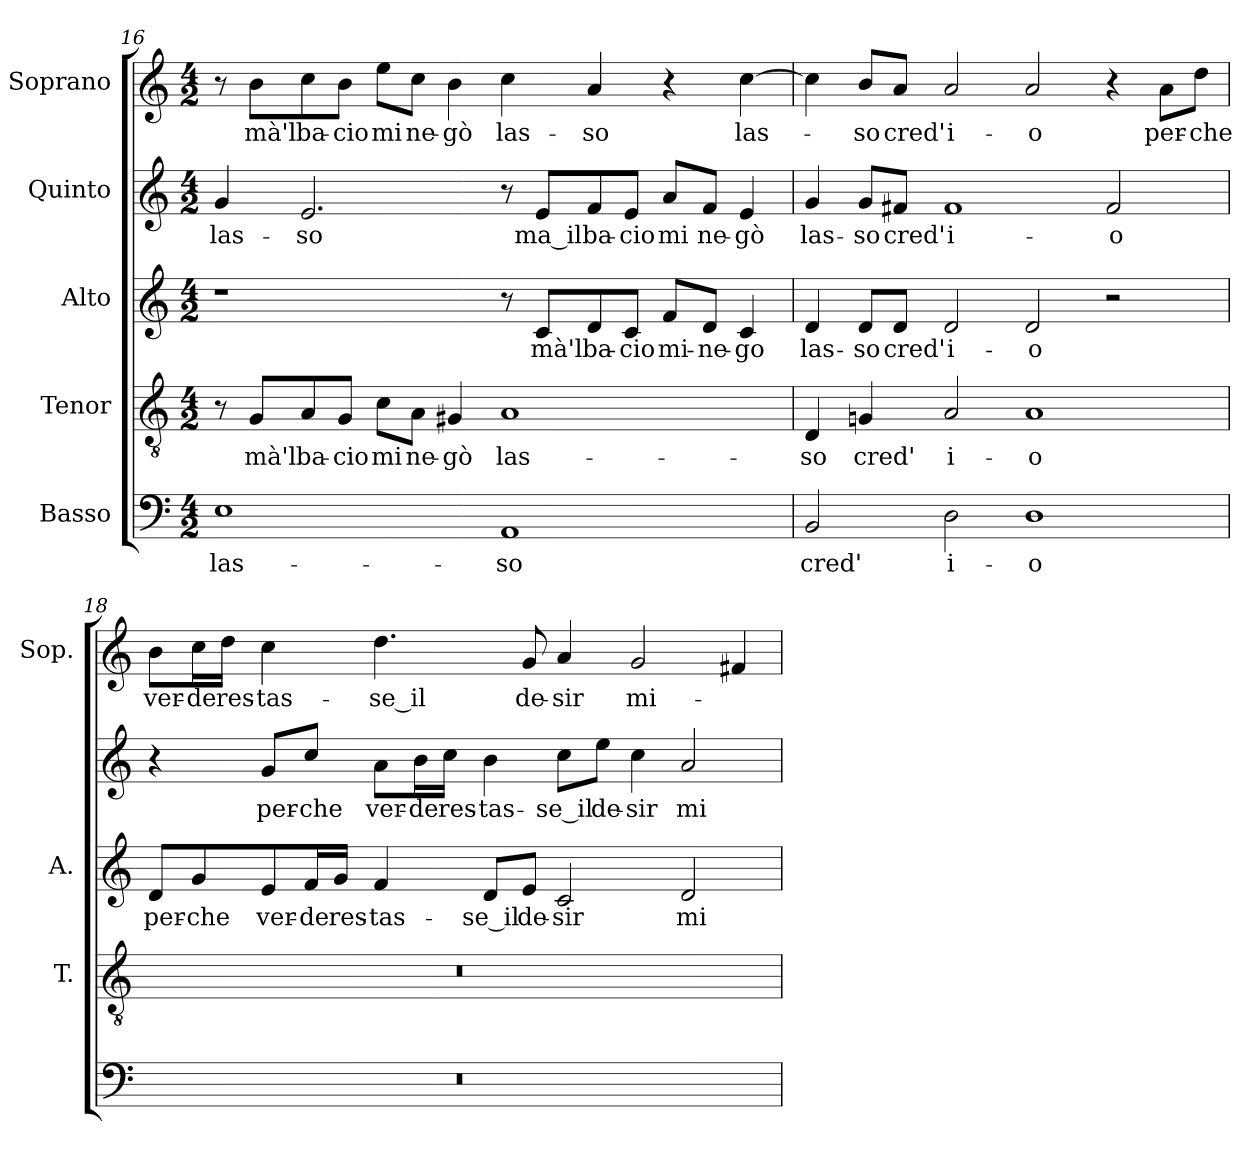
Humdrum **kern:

**kern	**text	**kern	**text	**kern	**text	**kern	**text	**kern	**text
*part5	*part5	*part4	*part4	*part3	*part3	*part2	*part2	*part1	*part1
*staff5	*staff5	*staff4	*staff4	*staff3	*staff3	*staff2	*staff2	*staff1	*staff1
*I"Basso	*	*I"Tenor	*	*I"Alto	*	*I"Quinto	*	*I"Soprano	*
*	*	*I'T.	*	*I'A.	*	*	*	*I'Sop.	*
*clefF4	*	*clefGv2	*	*clefG2	*	*clefG2	*	*clefG2	*
*	*	*ITrd7c12	*	*	*	*	*	*	*
*k[]	*	*k[]	*	*k[]	*	*k[]	*	*k[]	*
*C:	*	*C:	*	*C:	*	*C:	*	*C:	*
*M4/2	*	*M4/2	*	*M4/2	*	*M4/2	*	*M4/2	*
=16	=16	=16	=16	=16	=16	=16	=16	=16	=16
!	!LO:LY:b:color=#000000	!	!	!	!	!	!	!	!
!	!	!	!	!	!	!	!LO:LY:b:color=#000000	!	!
1Ei	las-	8r	.	1r	.	4gi/	las-	8r	.
!	!	!	!LO:LY:b:color=#000000	!	!	!	!	!	!
!	!	!	!	!	!	!	!	!	!LO:LY:b:color=#000000
.	.	8GGi/L	mà'l	.	.	.	.	8bi\L	mà'l
!	!	!	!LO:LY:b:color=#000000	!	!	!	!	!	!
!	!	!	!	!	!	!	!LO:LY:b:color=#000000	!	!
!	!	!	!	!	!	!	!	!	!LO:LY:b:color=#000000
.	.	8AAi/	ba-	.	.	2.ei/	-so	8cci\	ba-
!	!	!	!LO:LY:b:color=#000000	!	!	!	!	!	!
!	!	!	!	!	!	!	!	!	!LO:LY:b:color=#000000
.	.	8GGi/J	-cio	.	.	.	.	8bi\J	-cio
!	!	!	!LO:LY:b:color=#000000	!	!	!	!	!	!
!	!	!	!	!	!	!	!	!	!LO:LY:b:color=#000000
.	.	8Ci\L	mi	.	.	.	.	8eei\L	mi
!	!	!	!LO:LY:b:color=#000000	!	!	!	!	!	!
!	!	!	!	!	!	!	!	!	!LO:LY:b:color=#000000
.	.	8AAi\J	ne-	.	.	.	.	8cci\J	ne-
!	!	!	!LO:LY:b:color=#000000	!	!	!	!	!	!
!	!	!	!	!	!	!	!	!	!LO:LY:b:color=#000000
.	.	4GG#Xi/	-gò	.	.	.	.	4bi\	-gò
!	!LO:LY:b:color=#000000	!	!	!	!	!	!	!	!
!	!	!	!LO:LY:b:color=#000000	!	!	!	!	!	!
!	!	!	!	!	!	!	!	!	!LO:LY:b:color=#000000
1AAi	-so	1AAi	las-	8r	.	8r	.	4cci\	las-
!	!	!	!	!	!LO:LY:b:color=#000000	!	!	!	!
!	!	!	!	!	!	!	!LO:LY:b:color=#000000	!	!
.	.	.	.	8ci/L	mà'l	8ei/L	ma_il	.	.
!	!	!	!	!	!LO:LY:b:color=#000000	!	!	!	!
!	!	!	!	!	!	!	!LO:LY:b:color=#000000	!	!
!	!	!	!	!	!	!	!	!	!LO:LY:b:color=#000000
.	.	.	.	8di/	ba-	8fi/	ba-	4ai/	-so
!	!	!	!	!	!LO:LY:b:color=#000000	!	!	!	!
!	!	!	!	!	!	!	!LO:LY:b:color=#000000	!	!
.	.	.	.	8ci/J	-cio	8ei/J	-cio	.	.
!	!	!	!	!	!LO:LY:b:color=#000000	!	!	!	!
!	!	!	!	!	!	!	!LO:LY:b:color=#000000	!	!
.	.	.	.	8fi/L	mi-	8ai/L	mi	4r	.
!	!	!	!	!	!LO:LY:b:color=#000000	!	!	!	!
!	!	!	!	!	!	!	!LO:LY:b:color=#000000	!	!
.	.	.	.	8di/J	-ne-	8fi/J	ne-	.	.
!	!	!	!	!	!LO:LY:b:color=#000000	!	!	!	!
!	!	!	!	!	!	!	!LO:LY:b:color=#000000	!	!
!	!	!	!	!	!	!	!	!	!LO:LY:b:color=#000000
.	.	.	.	4ci/	-go	4ei/	-gò	[>4cci\	las-
=17	=17	=17	=17	=17	=17	=17	=17	=17	=17
!	!LO:LY:b:color=#000000	!	!	!	!	!	!	!	!
!	!	!	!LO:LY:b:color=#000000	!	!	!	!	!	!
!	!	!	!	!	!LO:LY:b:color=#000000	!	!	!	!
!	!	!	!	!	!	!	!LO:LY:b:color=#000000	!	!
2BBi/	cred'	4DDi/	-so	4di/	las-	4gi/	las-	4cci\]	.
!	!	!	!LO:LY:b:color=#000000	!	!	!	!	!	!
!	!	!	!	!	!LO:LY:b:color=#000000	!	!	!	!
!	!	!	!	!	!	!	!LO:LY:b:color=#000000	!	!
!	!	!	!	!	!	!	!	!	!LO:LY:b:color=#000000
.	.	4GGni/	cred'	8di/L	-so	8gi/L	-so	8bi/L	-so
!	!	!	!	!	!LO:LY:b:color=#000000	!	!	!	!
!	!	!	!	!	!	!	!LO:LY:b:color=#000000	!	!
!	!	!	!	!	!	!	!	!	!LO:LY:b:color=#000000
.	.	.	.	8di/J	cred'	8f#Xi/J	cred'	8ai/J	cred'
!	!LO:LY:b:color=#000000	!	!	!	!	!	!	!	!
!	!	!	!LO:LY:b:color=#000000	!	!	!	!	!	!
!	!	!	!	!	!LO:LY:b:color=#000000	!	!	!	!
!	!	!	!	!	!	!	!LO:LY:b:color=#000000	!	!
!	!	!	!	!	!	!	!	!	!LO:LY:b:color=#000000
2Di\	i-	2AAi/	i-	2di/	i-	1f#i	i-	2ai/	i-
!	!LO:LY:b:color=#000000	!	!	!	!	!	!	!	!
!	!	!	!LO:LY:b:color=#000000	!	!	!	!	!	!
!	!	!	!	!	!LO:LY:b:color=#000000	!	!	!	!
!	!	!	!	!	!	!	!	!	!LO:LY:b:color=#000000
1Di	-o	1AAi	-o	2di/	-o	.	.	2ai/	-o
!	!	!	!	!	!	!	!LO:LY:b:color=#000000	!	!
.	.	.	.	2r	.	2f#i/	-o	4r	.
!	!	!	!	!	!	!	!	!	!LO:LY:b:color=#000000
.	.	.	.	.	.	.	.	8ai\L	per-
!	!	!	!	!	!	!	!	!	!LO:LY:b:color=#000000
.	.	.	.	.	.	.	.	8ddi\J	-che
!!LO:LB:g=z
=18	=18	=18	=18	=18	=18	=18	=18	=18	=18
!LO:N:vis=1	!	!LO:N:vis=1	!	!	!	!	!	!	!
!	!	!	!	!	!LO:LY:b:color=#000000	!	!	!	!
!	!	!	!	!	!	!	!	!	!LO:LY:b:color=#000000
0r	.	0r	.	8di/L	per-	4r	.	8bi\L	ver-
!	!	!	!	!	!LO:LY:b:color=#000000	!	!	!	!
!	!	!	!	!	!	!	!	!	!LO:LY:b:color=#000000
.	.	.	.	8gi/	-che	.	.	16cci\L	-de
!	!	!	!	!	!	!	!	!	!LO:LY:b:color=#000000
.	.	.	.	.	.	.	.	16ddi\JJ	res-
!	!	!	!	!	!LO:LY:b:color=#000000	!	!	!	!
!	!	!	!	!	!	!	!LO:LY:b:color=#000000	!	!
!	!	!	!	!	!	!	!	!	!LO:LY:b:color=#000000
.	.	.	.	8ei/	ver-	8gi/L	per-	4cci\	-tas-
!	!	!	!	!	!LO:LY:b:color=#000000	!	!	!	!
!	!	!	!	!	!	!	!LO:LY:b:color=#000000	!	!
.	.	.	.	16fi/L	-de	8cci/J	-che	.	.
!	!	!	!	!	!LO:LY:b:color=#000000	!	!	!	!
.	.	.	.	16gi/JJ	res-	.	.	.	.
!	!	!	!	!	!LO:LY:b:color=#000000	!	!	!	!
!	!	!	!	!	!	!	!LO:LY:b:color=#000000	!	!
!	!	!	!	!	!	!	!	!	!LO:LY:b:color=#000000
.	.	.	.	4fi/	-tas-	8ai\L	ver-	4.ddi\	-se_il
!	!	!	!	!	!	!	!LO:LY:b:color=#000000	!	!
.	.	.	.	.	.	16bi\L	-de	.	.
!	!	!	!	!	!	!	!LO:LY:b:color=#000000	!	!
.	.	.	.	.	.	16cci\JJ	res-	.	.
!	!	!	!	!	!LO:LY:b:color=#000000	!	!	!	!
!	!	!	!	!	!	!	!LO:LY:b:color=#000000	!	!
.	.	.	.	8di/L	-se_il	4bi\	-tas-	.	.
!	!	!	!	!	!LO:LY:b:color=#000000	!	!	!	!
!	!	!	!	!	!	!	!	!	!LO:LY:b:color=#000000
.	.	.	.	8ei/J	de-	.	.	8gi/	de-
!	!	!	!	!	!LO:LY:b:color=#000000	!	!	!	!
!	!	!	!	!	!	!	!LO:LY:b:color=#000000	!	!
!	!	!	!	!	!	!	!	!	!LO:LY:b:color=#000000
.	.	.	.	2ci/	-sir	8cci\L	-se_il	4ai/	-sir
!	!	!	!	!	!	!	!LO:LY:b:color=#000000	!	!
.	.	.	.	.	.	8eei\J	de-	.	.
!	!	!	!	!	!	!	!LO:LY:b:color=#000000	!	!
!	!	!	!	!	!	!	!	!	!LO:LY:b:color=#000000
.	.	.	.	.	.	4cci\	-sir	2gi/	mi-
!	!	!	!	!	!LO:LY:b:color=#000000	!	!	!	!
!	!	!	!	!	!	!	!LO:LY:b:color=#000000	!	!
.	.	.	.	2di/	mi-	2ai/	mi-	.	.
.	.	.	.	.	.	.	.	4f#Xi/	.
=	=	=	=	=	=	=	=	=	=
*-	*-	*-	*-	*-	*-	*-	*-	*-	*-
